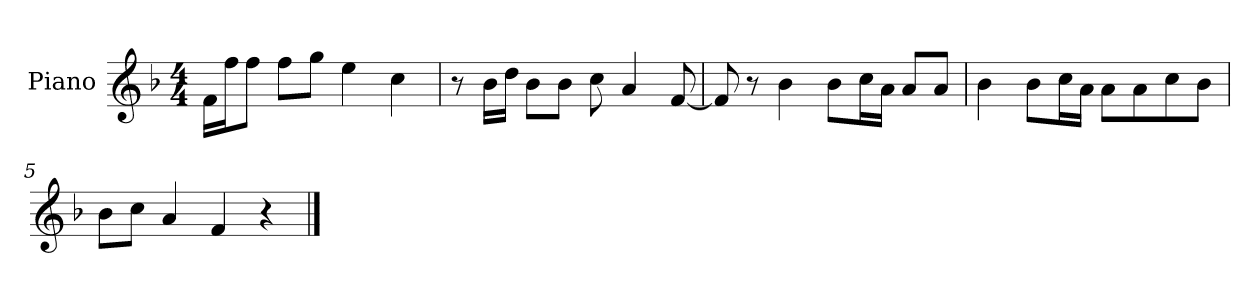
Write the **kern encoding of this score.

**kern
*part1
*staff1
*I"Piano
*I'P-no
*clefG2
*k[b-]
*M4/4
*MM90
=1
16f\LL
16ff\J
8ff\J
8ff\L
8gg\J
4ee\
4cc\
=2
8r
16b-\LL
16dd\JJ
8b-\L
8b-\J
8cc\
4a/
[8f/
=3
8f/]
8r
4b-\
8b-\L
16cc\L
16a\JJ
8a/L
8a/J
=4
4b-\
8b-\L
16cc\L
16a\JJ
8a\L
8a\
8cc\
8b-\J
=5
8b-\L
8cc\J
4a/
4f/
4r
==
*-
